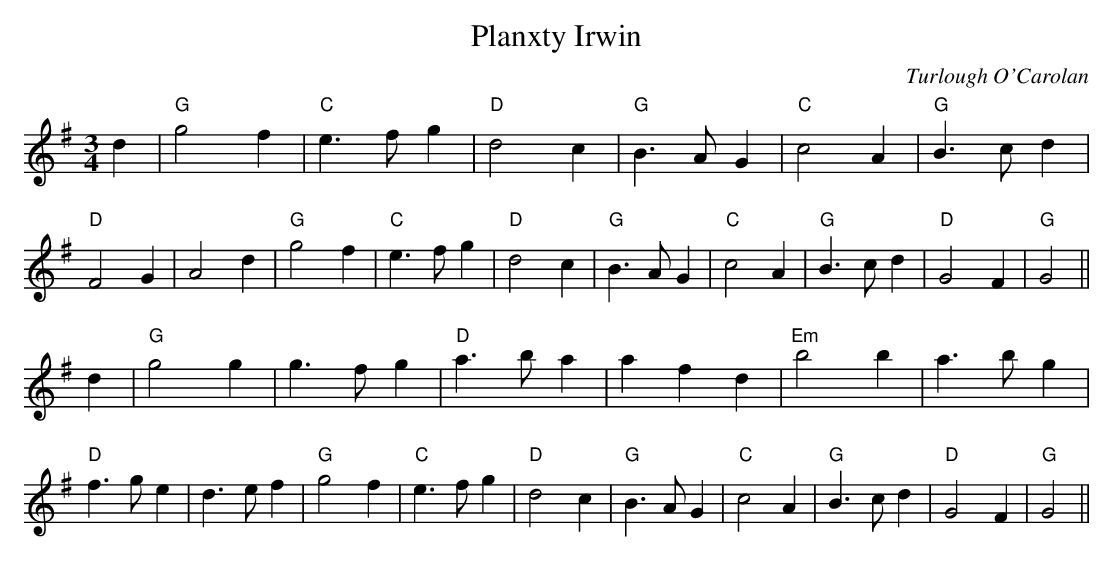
X:1
T:Planxty Irwin
C:Turlough O'Carolan
M:3/4
K:G
d2|"G"g4f2|"C"e3fg2|"D"d4c2|"G"B3AG2|\
"C"c4A2|"G"B3cd2|"D"F4 G2|A4 d2|\
"G"g4f2|"C"e3f g2|"D"d4 c2|"G"B3A G2|\
"C"c4A2|"G"B3cd2|"D"G4F2|"G"G4||*
d2|"G"g4g2|g3fg2|"D"a3ba2|a2f2d2|\
"Em"b4b2|a3bg2|"D"f3ge2|d3ef2|\
"G"g4f2|"C"e3fg2|"D"d4c2|"G"B3AG2|\
"C"c4A2|"G"B3cd2|"D"G4F2|"G"G4||**
